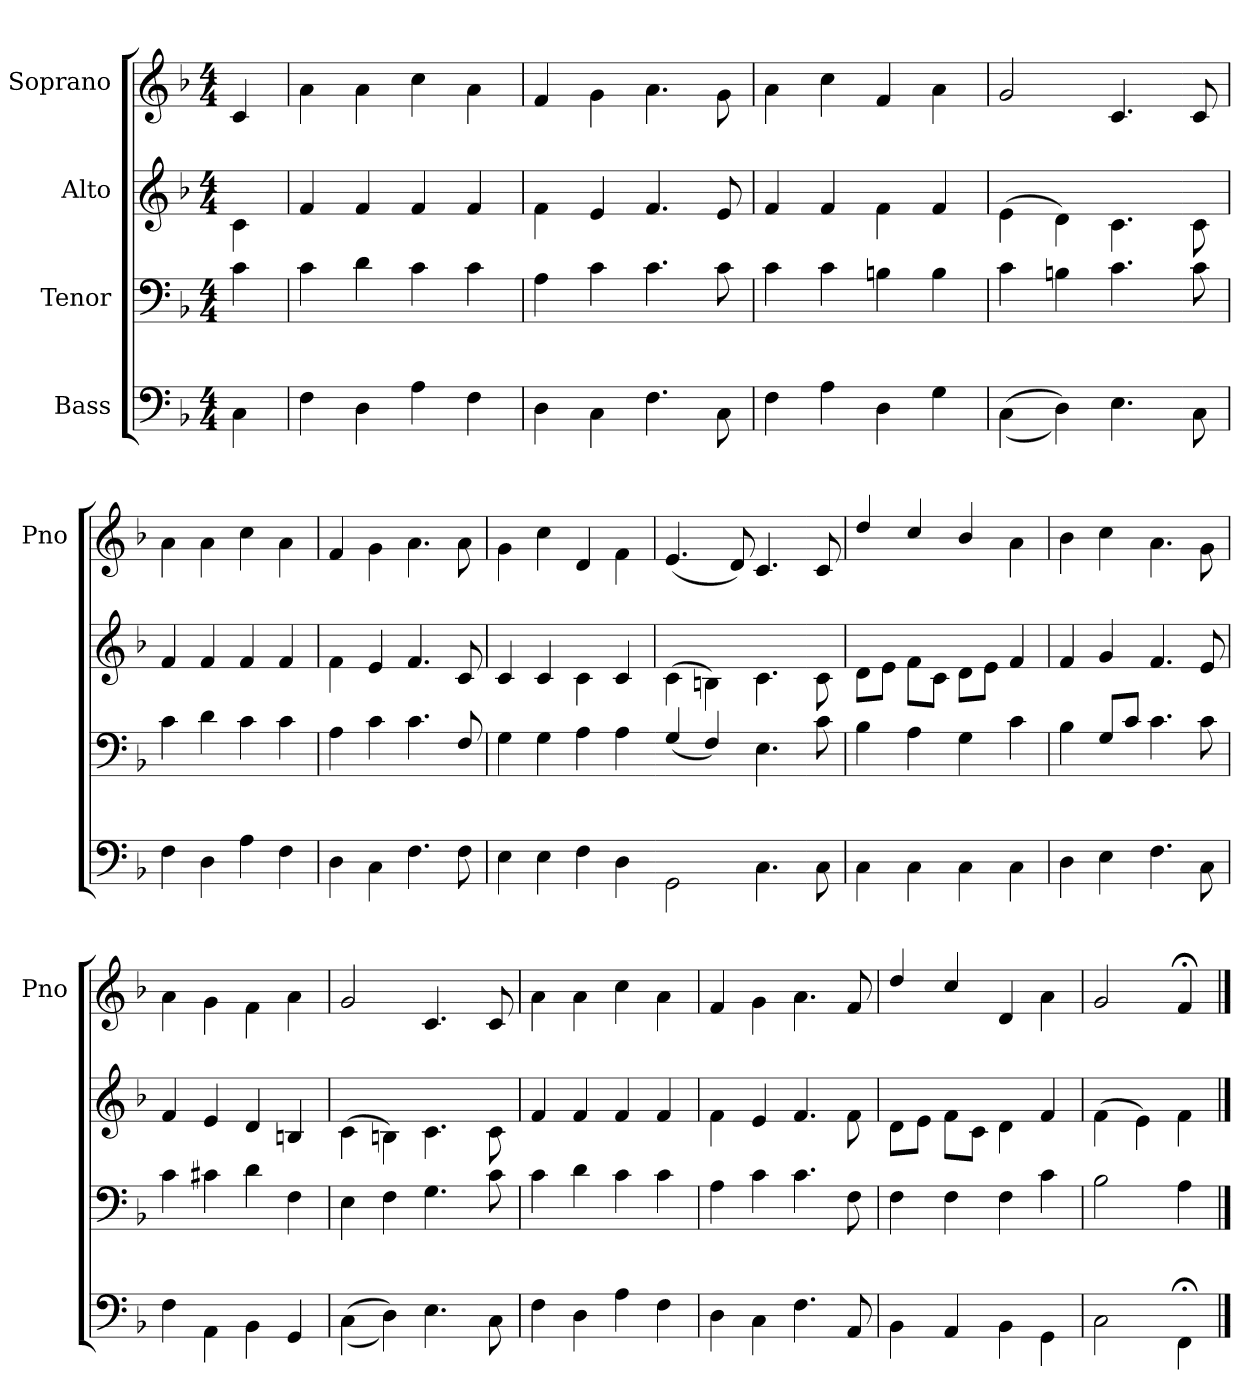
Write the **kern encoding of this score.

**kern	**kern	**kern	**kern
*part4	*part3	*part2	*part1
*staff4	*staff3	*staff2	*staff1
*I"Bass	*I"Tenor	*I"Alto	*I"Soprano
*	*	*	*I'Pno
*clefF4	*clefF4	*clefG2	*clefG2
*k[b-]	*k[b-]	*k[b-]	*k[b-]
*F:	*F:	*F:	*F:
*M4/4	*M4/4	*M4/4	*M4/4
=	=	=	=
4C\	4c\	4c\	4c/
=	=	=	=
4F\	4c\	4f/	4a\
4D\	4d\	4f/	4a\
4A\	4c\	4f/	4cc\
4F\	4c\	4f/	4a\
=	=	=	=
4D\	4A\	4f\	4f/
4C\	4c\	4e/	4g\
4.F\	4.c\	4.f/	4.a\
8C\	8c\	8e/	8g\
=	=	=	=
4F\	4c\	4f/	4a\
4A\	4c\	4f/	4cc\
4D\	4Bn\	4f\	4f/
4G\	4B\	4f/	4a\
=	=	=	=
(>(<4C\	4c\	(<4e\	2g/
4D\))	4Bn\	4d\)	.
4.E\	4.c\	4.c\	4.c/
=-	=-	=-	=-
8C\	8c\	8c\	8c/
=	=	=	=
4F\	4c\	4f/	4a\
4D\	4d\	4f/	4a\
4A\	4c\	4f/	4cc\
4F\	4c\	4f/	4a\
=	=	=	=
4D\	4A\	4f\	4f/
4C\	4c\	4e/	4g\
4.F\	4.c\	4.f/	4.a\
8F\	8F/	8c/	8a\
=	=	=	=
4E\	4G\	4c/	4g\
4E\	4G\	4c/	4cc\
4F\	4A\	4c\	4d/
4D\	4A\	4c/	4f\
=-	=-	=	=
2GG\	(>4G/	(<4c\	(>4.e/
.	4F/)	4Bn\)	.
.	.	.	8d/)
4.C\	4.E\	4.c\	4.c/
=-	=-	=-	=-
8C\	8c\	8c\	8c/
=	=	=	=
4C\	4B-\	8d\L	4dd/
.	.	8e\J	.
4C\	4A\	8f\L	4cc/
.	.	8c\J	.
4C\	4G\	8d\L	4b-/
.	.	8e\J	.
4C\	4c\	4f/	4a\
=	=	=	=
4D\	4B-\	4f/	4b-\
4E\	8G/L	4g/	4cc\
.	8c/J	.	.
4.F\	4.c\	4.f/	4.a\
8C\	8c\	8e/	8g\
=	=	=	=
4F\	4c\	4f/	4a\
4AA\	4c#X\	4e/	4g\
4BB-\	4d\	4d/	4f\
4GG/	4F\	4Bn/	4a\
=	=	=	=
(<(>4C\	4E\	(<4c\	2g/
4D\))	4F\	4Bn\)	.
4.E\	4.G\	4.c\	4.c/
=-	=-	=-	=-
8C\	8c\	8c\	8c/
=	=	=	=
4F\	4c\	4f/	4a\
4D\	4d\	4f/	4a\
4A\	4c\	4f/	4cc\
4F\	4c\	4f/	4a\
=	=	=	=
4D\	4A\	4f\	4f/
4C\	4c\	4e/	4g\
4.F\	4.c\	4.f/	4.a\
8AA/	8F\	8f\	8f/
=	=	=	=
4BB-\	4F\	8d\L	4dd/
.	.	8e\J	.
4AA/	4F\	8f\L	4cc/
.	.	8c\J	.
4BB-\	4F\	4d\	4d/
4GG\	4c\	4f/	4a\
=	=	=	=
2C\	2B-\	(<4f\	2g/
.	.	4e\)	.
4FF;\	4A\	4f\	4f;</
==	==	==	==
*-	*-	*-	*-
